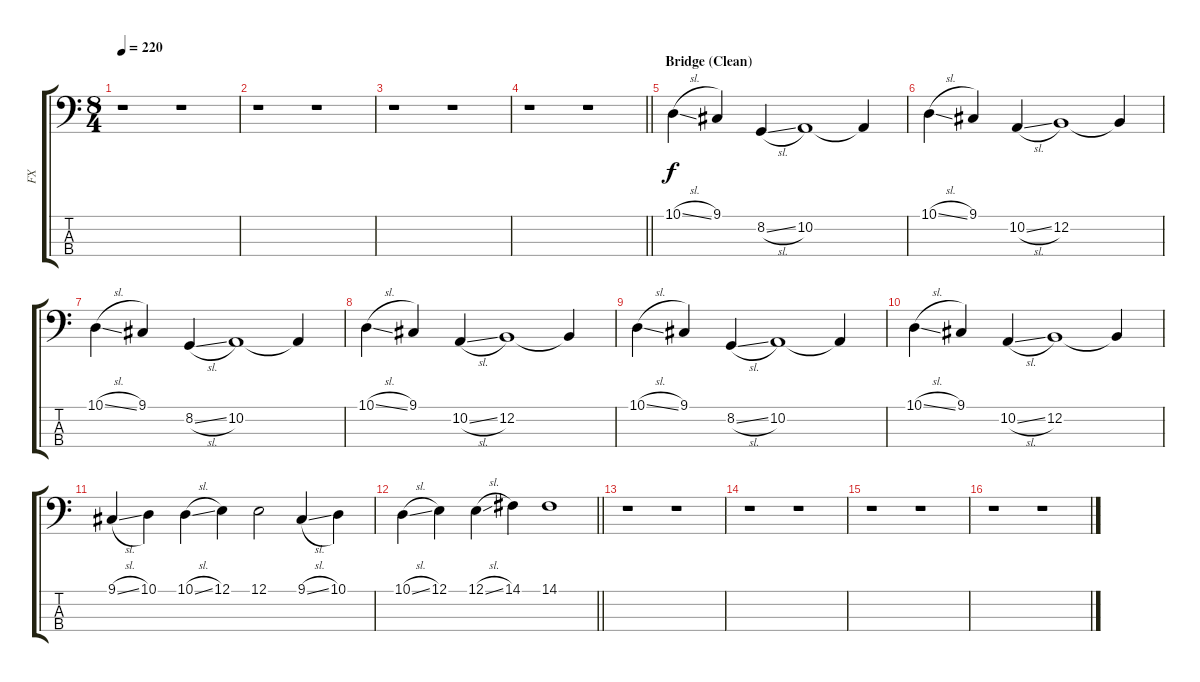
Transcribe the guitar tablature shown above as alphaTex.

\track ("FX" "FX") {instrument lead1square}
\staff {score tabs}
\tuning (E2 B1 Gb1 B0) {hide}
\ts (8 4)
\tempo 220
\clef f4
\ks c
r.1{dy f} r.1 |
r.1 r.1 |
r.1 r.1 |
\barLineRight lightlight
r.1 r.1 |
\section ("" "Bridge (Clean)")
10.1{sl}.4 9.1.4 8.2{sl}.4 10.2.1 10.2{t}.4 |
10.1{sl}.4 9.1.4 10.2{sl}.4 12.2.1 12.2{t}.4 |
10.1{sl}.4 9.1.4 8.2{sl}.4 10.2.1 10.2{t}.4 |
10.1{sl}.4 9.1.4 10.2{sl}.4 12.2.1 12.2{t}.4 |
10.1{sl}.4 9.1.4 8.2{sl}.4 10.2.1 10.2{t}.4 |
10.1{sl}.4 9.1.4 10.2{sl}.4 12.2.1 12.2{t}.4 |
9.1{sl}.4 10.1.4 10.1{sl}.4 12.1.4 12.1.2 9.1{sl}.4 10.1.4 |
\barLineRight lightlight
10.1{sl}.4 12.1.4 12.1{sl}.4 14.1.4 14.1.1 |
r.1 r.1 |
r.1 r.1 |
r.1 r.1 |
r.1 r.1
